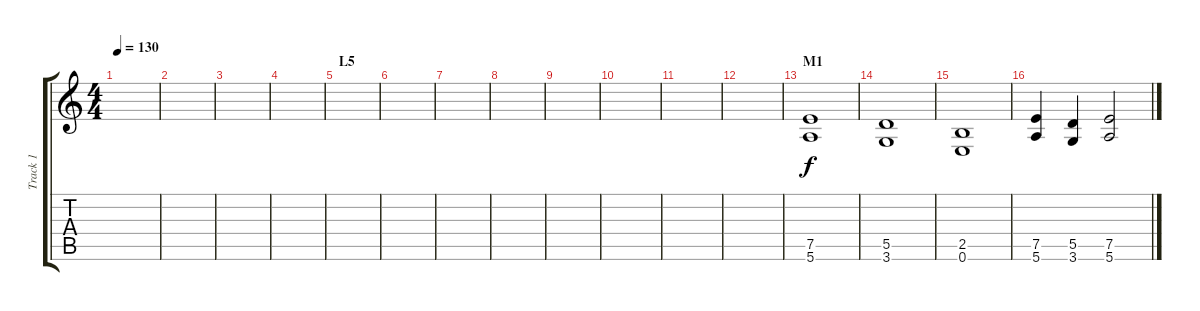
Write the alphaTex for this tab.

\track ("Track 1" "Track 1") {instrument distortionguitar}
\staff {score tabs}
\tuning (E4 B3 G3 D3 A2 E2) {hide}
\ts (4 4)
\tempo 130
\clef g2
\ks c
|
|
|
|
\section ("" "L5")
|
|
|
|
|
|
|
|
\section ("" "M1")
(7.5 5.6).1 |
(5.5 3.6).1 |
(2.5 0.6).1 |
(7.5 5.6).4 (5.5 3.6).4 (7.5 5.6).2
